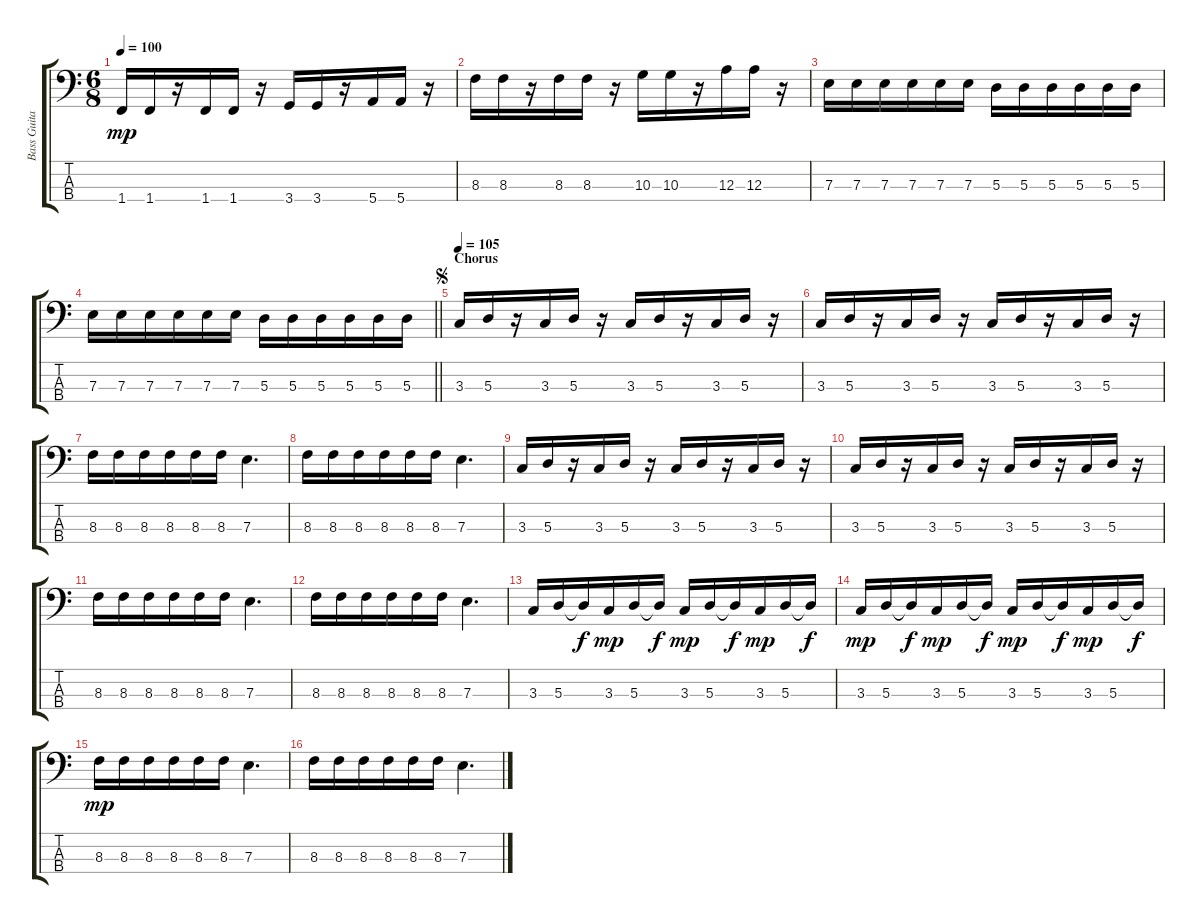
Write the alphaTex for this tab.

\track ("Bass Guitar" "Bass Guita") {instrument electricbassfinger}
\staff {score tabs}
\tuning (G2 D2 A1 E1) {hide}
\ts (6 8)
\tempo 100
\clef f4
\ks c
1.4.16{dy mp} 1.4.16 r.16 1.4.16 1.4.16 r.16 3.4.16 3.4.16 r.16 5.4.16 5.4.16 r.16 |
8.3.16 8.3.16 r.16 8.3.16 8.3.16 r.16 10.3.16 10.3.16 r.16 12.3.16 12.3.16 r.16 |
7.3.16 7.3.16 7.3.16 7.3.16 7.3.16 7.3.16 5.3.16 5.3.16 5.3.16 5.3.16 5.3.16 5.3.16 |
\barLineRight lightlight
7.3.16 7.3.16 7.3.16 7.3.16 7.3.16 7.3.16 5.3.16 5.3.16 5.3.16 5.3.16 5.3.16 5.3.16 |
\section ("" "Chorus")
\jump segno
\tempo 105
3.3.16 5.3.16 r.16 3.3.16 5.3.16 r.16 3.3.16 5.3.16 r.16 3.3.16 5.3.16 r.16 |
3.3.16 5.3.16 r.16 3.3.16 5.3.16 r.16 3.3.16 5.3.16 r.16 3.3.16 5.3.16 r.16 |
8.3.16 8.3.16 8.3.16 8.3.16 8.3.16 8.3.16 7.3.4{d} |
8.3.16 8.3.16 8.3.16 8.3.16 8.3.16 8.3.16 7.3.4{d} |
3.3.16 5.3.16 r.16 3.3.16 5.3.16 r.16 3.3.16 5.3.16 r.16 3.3.16 5.3.16 r.16 |
3.3.16 5.3.16 r.16 3.3.16 5.3.16 r.16 3.3.16 5.3.16 r.16 3.3.16 5.3.16 r.16 |
8.3.16 8.3.16 8.3.16 8.3.16 8.3.16 8.3.16 7.3.4{d} |
8.3.16 8.3.16 8.3.16 8.3.16 8.3.16 8.3.16 7.3.4{d} |
3.3.16 5.3.16 5.3{t}.16{dy f} 3.3.16{dy mp} 5.3.16 5.3{t}.16{dy f} 3.3.16{dy mp} 5.3.16 5.3{t}.16{dy f} 3.3.16{dy mp} 5.3.16 5.3{t}.16{dy f} |
3.3.16{dy mp} 5.3.16 5.3{t}.16{dy f} 3.3.16{dy mp} 5.3.16 5.3{t}.16{dy f} 3.3.16{dy mp} 5.3.16 5.3{t}.16{dy f} 3.3.16{dy mp} 5.3.16 5.3{t}.16{dy f} |
8.3.16{dy mp} 8.3.16 8.3.16 8.3.16 8.3.16 8.3.16 7.3.4{d} |
8.3.16 8.3.16 8.3.16 8.3.16 8.3.16 8.3.16 7.3.4{d}
